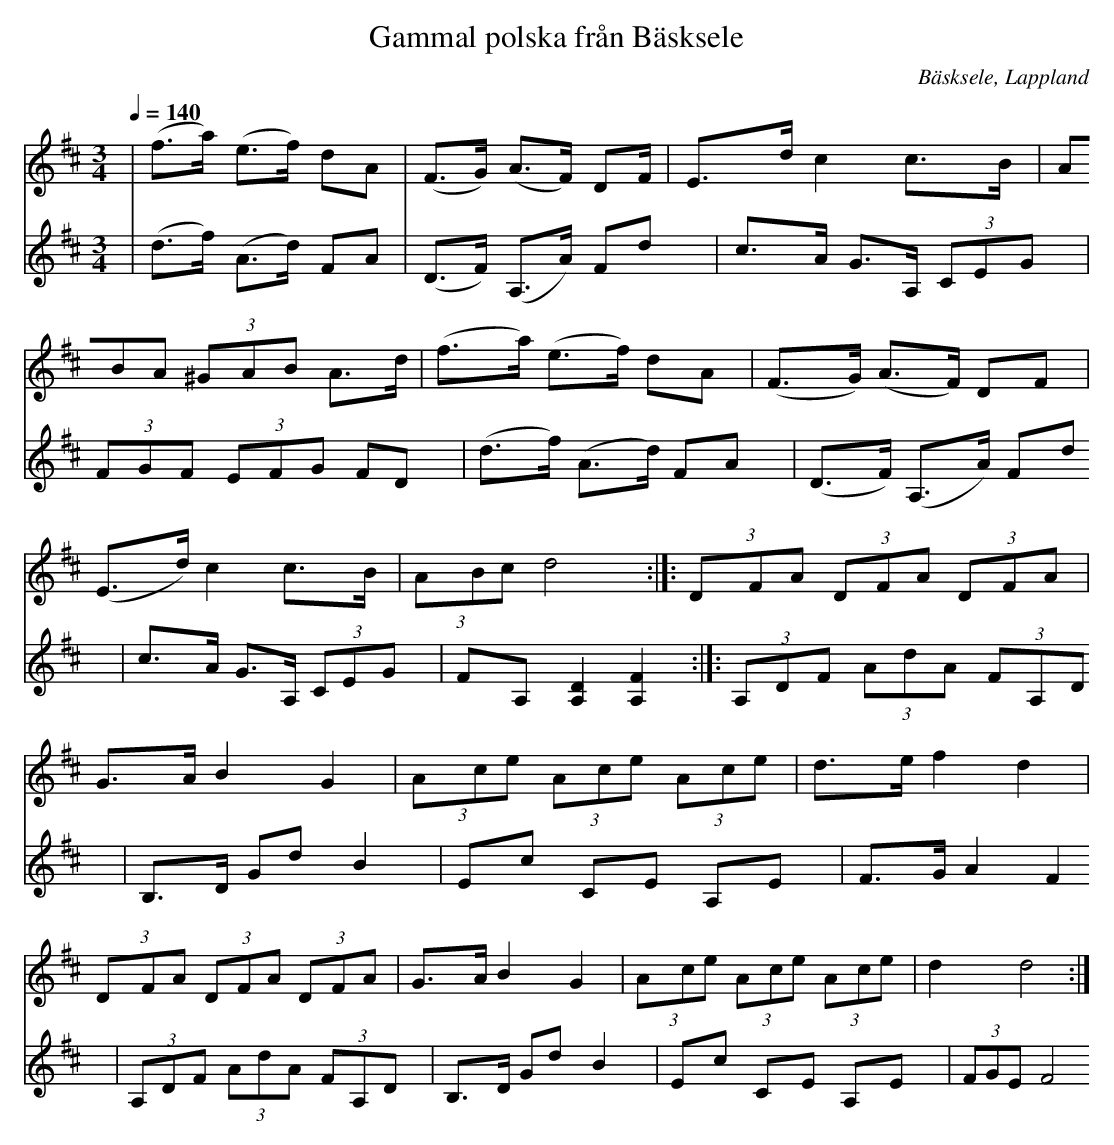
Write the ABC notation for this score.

X:1
T:Gammal polska från Bäsksele
O:Bäsksele, Lappland
Q:1/4=140
M:3/4
L:1/16
K:D
V:1
|(f3a) (e3f) d2A2 | (F3G) (A3F) D2F | E3d c4 c3B | (3A2B2A2 (3^G2A2B2 A3d | (f3a) (e3f) d2A2 | (F3G) (A3F) D2F2 | (E3d) c4 c3B | (3A2B2c2 d8:|]: (3D2F2A2 (3D2F2A2 (3D2F2A2 | G3A B4 G4 | (3A2c2e2 (3A2c2e2 (3A2c2e2 | d3e f4 d4 |(3D2F2A2 (3D2F2A2 (3D2F2A2 | G3A B4 G4 | (3A2c2e2 (3A2c2e2 (3A2c2e2 | d4 d8 :|]
V:2
|(d3f) (A3d) F2A2 | (D3F) (A,3A) F2d2 | c3A G3A, (3C2E2G2 | (3F2G2F2 (3E2F2G2 F2D2 | (d3f) (A3d) F2A2 | (D3F) (A,3A) F2d2 | c3A G3A, (3C2E2G2 | F2A,2 [A,4D4] [A,4F4]:|]: (3A,2D2F2 (3A2d2A2 (3F2A,2D2 | B,3D G2d2 B4 | E2c2 C2E2 A,2E2 | F3G A4 F4 |  (3A,2D2F2 (3A2d2A2 (3F2A,2D2 | B,3D G2d2 B4 | E2c2 C2E2 A,2E2 | (3F2G2E2 F8 :|]
